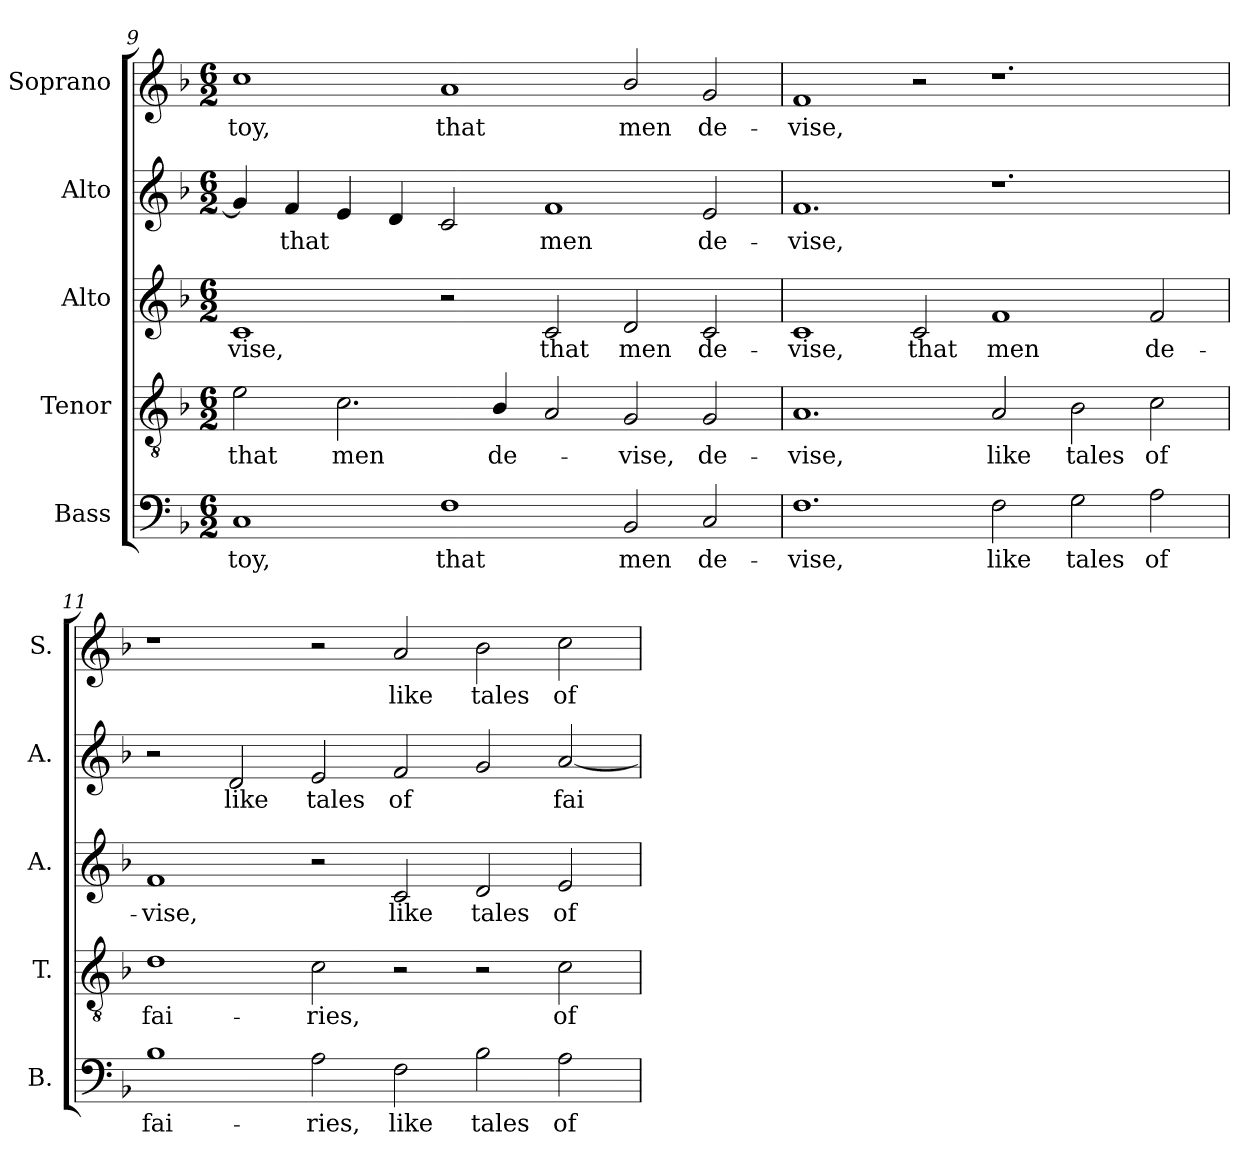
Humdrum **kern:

**kern	**text	**kern	**text	**kern	**text	**kern	**text	**kern	**text
*part5	*part5	*part4	*part4	*part3	*part3	*part2	*part2	*part1	*part1
*staff5	*staff5	*staff4	*staff4	*staff3	*staff3	*staff2	*staff2	*staff1	*staff1
*I"Bass	*	*I"Tenor	*	*I"Alto	*	*I"Alto	*	*I"Soprano	*
*I'B.	*	*I'T.	*	*I'A.	*	*I'A.	*	*I'S.	*
*clefF4	*	*clefGv2	*	*clefG2	*	*clefG2	*	*clefG2	*
*	*	*ITrd7c12	*	*	*	*	*	*	*
*k[b-]	*	*k[b-]	*	*k[b-]	*	*k[b-]	*	*k[b-]	*
*F:	*	*F:	*	*F:	*	*F:	*	*F:	*
*M6/2	*	*M6/2	*	*M6/2	*	*M6/2	*	*M6/2	*
=9	=9	=9	=9	=9	=9	=9	=9	=9	=9
!	!LO:LY:b:color=#000000	!	!	!	!	!	!	!	!
!	!	!	!LO:LY:b:color=#000000	!	!	!	!	!	!
!	!	!	!	!	!LO:LY:b:color=#000000	!	!	!	!
!	!	!	!	!	!	!	!	!	!LO:LY:b:color=#000000
1Ci	toy,	2Ei\	that	1ci	-vise,	4gi/]	.	1cci	toy,
!	!	!	!	!	!	!	!LO:LY:b:color=#000000	!	!
.	.	.	.	.	.	4fi/	that	.	.
!	!	!	!LO:LY:b:color=#000000	!	!	!	!	!	!
.	.	2.Ci\	men	.	.	4ei/	.	.	.
.	.	.	.	.	.	4di/	.	.	.
!	!LO:LY:b:color=#000000	!	!	!	!	!	!	!	!
!	!	!	!	!	!	!	!	!	!LO:LY:b:color=#000000
1Fi	that	.	.	2r	.	2ci/	.	1ai	that
!	!	!	!LO:LY:b:color=#000000	!	!	!	!	!	!
.	.	4BB-i/	de-	.	.	.	.	.	.
!	!	!	!	!	!LO:LY:b:color=#000000	!	!	!	!
!	!	!	!	!	!	!	!LO:LY:b:color=#000000	!	!
.	.	2AAi/	.	2ci/	that	1fi	men	.	.
!	!LO:LY:b:color=#000000	!	!	!	!	!	!	!	!
!	!	!	!LO:LY:b:color=#000000	!	!	!	!	!	!
!	!	!	!	!	!LO:LY:b:color=#000000	!	!	!	!
!	!	!	!	!	!	!	!	!	!LO:LY:b:color=#000000
2BB-i/	men	2GGi/	-vise,	2di/	men	.	.	2b-i/	men
!	!LO:LY:b:color=#000000	!	!	!	!	!	!	!	!
!	!	!	!LO:LY:b:color=#000000	!	!	!	!	!	!
!	!	!	!	!	!LO:LY:b:color=#000000	!	!	!	!
!	!	!	!	!	!	!	!LO:LY:b:color=#000000	!	!
!	!	!	!	!	!	!	!	!	!LO:LY:b:color=#000000
2Ci/	de-	2GGi/	de-	2ci/	de-	2ei/	de-	2gi/	de-
=10	=10	=10	=10	=10	=10	=10	=10	=10	=10
!	!LO:LY:b:color=#000000	!	!	!	!	!	!	!	!
!	!	!	!LO:LY:b:color=#000000	!	!	!	!	!	!
!	!	!	!	!	!LO:LY:b:color=#000000	!	!	!	!
!	!	!	!	!	!	!	!LO:LY:b:color=#000000	!	!
!	!	!	!	!	!	!	!	!	!LO:LY:b:color=#000000
1.Fi	-vise,	1.AAi	-vise,	1ci	-vise,	1.fi	-vise,	1fi	-vise,
!	!	!	!	!	!LO:LY:b:color=#000000	!	!	!	!
.	.	.	.	2ci/	that	.	.	2r	.
!	!LO:LY:b:color=#000000	!	!	!	!	!	!	!	!
!	!	!	!LO:LY:b:color=#000000	!	!	!	!	!	!
!	!	!	!	!	!LO:LY:b:color=#000000	!	!	!	!
2Fi\	like	2AAi/	like	1fi	men	1.r	.	1.r	.
!	!LO:LY:b:color=#000000	!	!	!	!	!	!	!	!
!	!	!	!LO:LY:b:color=#000000	!	!	!	!	!	!
2Gi\	tales	2BB-i\	tales	.	.	.	.	.	.
!	!LO:LY:b:color=#000000	!	!	!	!	!	!	!	!
!	!	!	!LO:LY:b:color=#000000	!	!	!	!	!	!
!	!	!	!	!	!LO:LY:b:color=#000000	!	!	!	!
2Ai\	of	2Ci\	of	2fi/	de-	.	.	.	.
!!LO:PB:g=z
=11	=11	=11	=11	=11	=11	=11	=11	=11	=11
!	!LO:LY:b:color=#000000	!	!	!	!	!	!	!	!
!	!	!	!LO:LY:b:color=#000000	!	!	!	!	!	!
!	!	!	!	!	!LO:LY:b:color=#000000	!	!	!	!
1B-i	fai-	1Di	fai-	1fi	-vise,	2r	.	1r	.
!	!	!	!	!	!	!	!LO:LY:b:color=#000000	!	!
.	.	.	.	.	.	2di/	like	.	.
!	!LO:LY:b:color=#000000	!	!	!	!	!	!	!	!
!	!	!	!LO:LY:b:color=#000000	!	!	!	!	!	!
!	!	!	!	!	!	!	!LO:LY:b:color=#000000	!	!
2Ai\	-ries,	2Ci\	-ries,	2r	.	2ei/	tales	2r	.
!	!LO:LY:b:color=#000000	!	!	!	!	!	!	!	!
!	!	!	!	!	!LO:LY:b:color=#000000	!	!	!	!
!	!	!	!	!	!	!	!LO:LY:b:color=#000000	!	!
!	!	!	!	!	!	!	!	!	!LO:LY:b:color=#000000
2Fi\	like	2r	.	2ci/	like	2fi/	of	2ai/	like
!	!LO:LY:b:color=#000000	!	!	!	!	!	!	!	!
!	!	!	!	!	!LO:LY:b:color=#000000	!	!	!	!
!	!	!	!	!	!	!	!	!	!LO:LY:b:color=#000000
2B-i\	tales	2r	.	2di/	tales	2gi/	.	2b-i\	tales
!	!LO:LY:b:color=#000000	!	!	!	!	!	!	!	!
!	!	!	!LO:LY:b:color=#000000	!	!	!	!	!	!
!	!	!	!	!	!LO:LY:b:color=#000000	!	!	!	!
!	!	!	!	!	!	!	!LO:LY:b:color=#000000	!	!
!	!	!	!	!	!	!	!	!	!LO:LY:b:color=#000000
2Ai\	of	2Ci\	of	2ei/	of	[2ai/	fai-	2cci\	of
=	=	=	=	=	=	=	=	=	=
*-	*-	*-	*-	*-	*-	*-	*-	*-	*-
